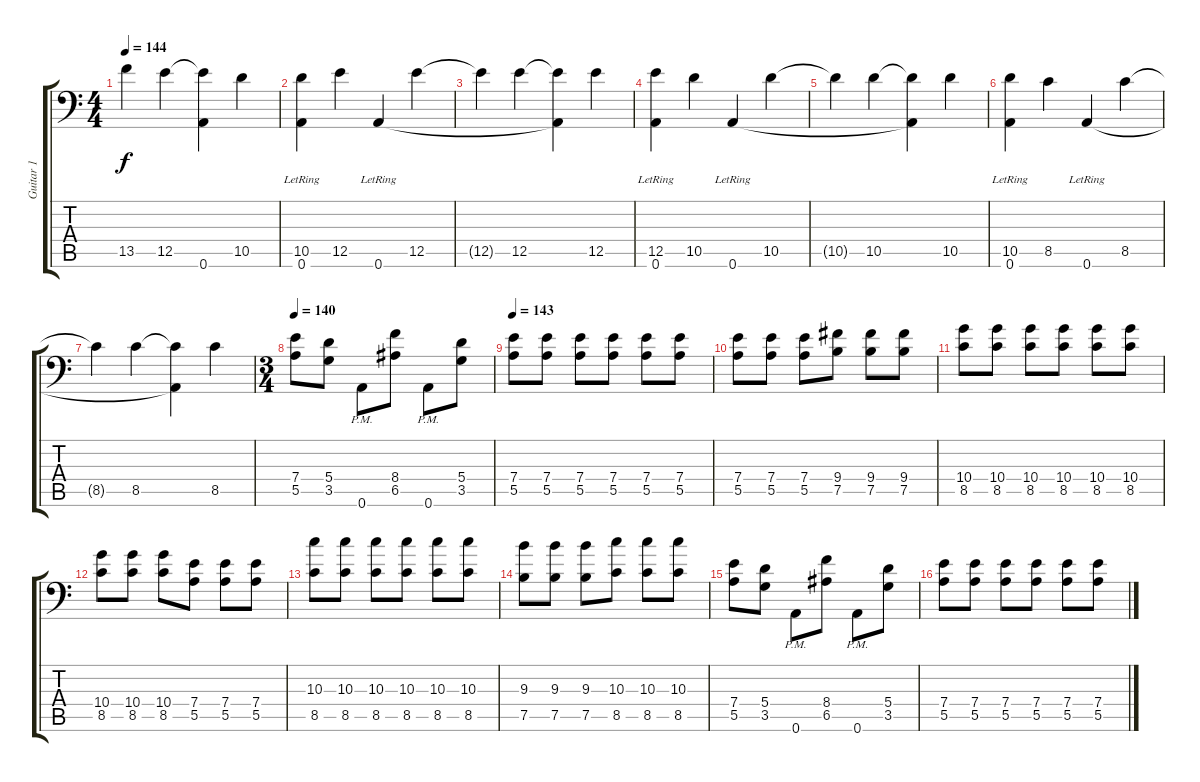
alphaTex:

\track ("Guitar 1" "Guitar 1") {instrument electricguitarjazz}
\staff {score tabs}
\tuning (B3 Gb3 D3 A2 E2 A1) {hide}
\ts (4 4)
\tempo 144
\clef f4
\ks c
13.5{t}.4{dy f} 12.5.4 (12.5{t} 0.6{t}).4 10.5.4 |
(10.5 0.6{lr}).4 12.5.4 0.6{lr}.4 12.5.4 |
12.5{t}.4 12.5.4 (12.5{t} 0.6{t}).4 12.5.4 |
(12.5 0.6{lr}).4 10.5.4 0.6{lr}.4 10.5.4 |
10.5{t}.4 10.5.4 (10.5{t} 0.6{t}).4 10.5.4 |
(10.5 0.6{lr}).4 8.5.4 0.6{lr}.4 8.5.4 |
8.5{t}.4 8.5.4 (8.5{t} 0.6{t}).4 8.5.4 |
\ts (3 4)
\tempo 140
(7.4 5.5).8{balance 5 instrument distortionguitar} (5.4 3.5).8 0.6{pm}.8 (8.4 6.5).8 0.6{pm}.8 (5.4 3.5).8 |
\tempo 143
(7.4 5.5).8 (7.4 5.5).8 (7.4 5.5).8 (7.4 5.5).8 (7.4 5.5).8 (7.4 5.5).8 |
(7.4 5.5).8 (7.4 5.5).8 (7.4 5.5).8 (9.4 7.5).8 (9.4 7.5).8 (9.4 7.5).8 |
(10.4 8.5).8 (10.4 8.5).8 (10.4 8.5).8 (10.4 8.5).8 (10.4 8.5).8 (10.4 8.5).8 |
(10.4 8.5).8 (10.4 8.5).8 (10.4 8.5).8 (7.4 5.5).8 (7.4 5.5).8 (7.4 5.5).8 |
(10.3 8.5).8 (10.3 8.5).8 (10.3 8.5).8 (10.3 8.5).8 (10.3 8.5).8 (10.3 8.5).8 |
(9.3 7.5).8 (9.3 7.5).8 (9.3 7.5).8 (10.3 8.5).8 (10.3 8.5).8 (10.3 8.5).8 |
(7.4 5.5).8 (5.4 3.5).8 0.6{pm}.8 (8.4 6.5).8 0.6{pm}.8 (5.4 3.5).8 |
(7.4 5.5).8 (7.4 5.5).8 (7.4 5.5).8 (7.4 5.5).8 (7.4 5.5).8 (7.4 5.5).8
